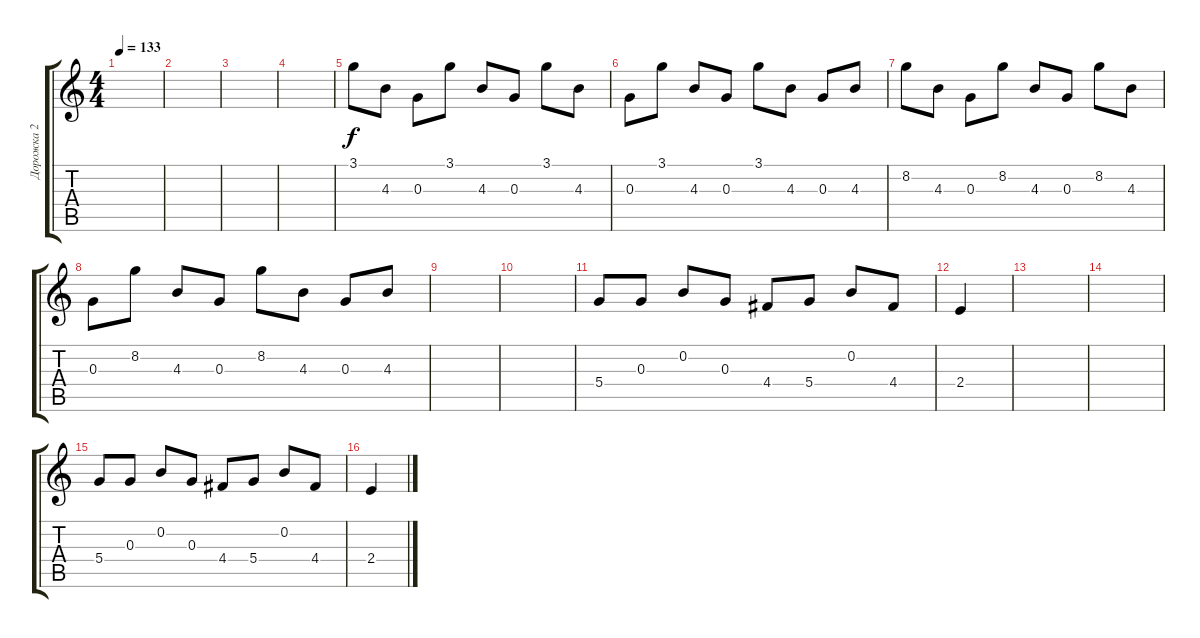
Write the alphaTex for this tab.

\track ("Дорожка 2" "Дорожка 2") {instrument distortionguitar}
\staff {score tabs}
\tuning (E4 B3 G3 D3 A2 E2) {hide}
\ts (4 4)
\tempo 133
\clef g2
\ks c
|
|
|
|
3.1.8 4.3.8 0.3.8 3.1.8 4.3.8 0.3.8 3.1.8 4.3.8 |
0.3.8 3.1.8 4.3.8 0.3.8 3.1.8 4.3.8 0.3.8 4.3.8 |
8.2.8 4.3.8 0.3.8 8.2.8 4.3.8 0.3.8 8.2.8 4.3.8 |
0.3.8 8.2.8 4.3.8 0.3.8 8.2.8 4.3.8 0.3.8 4.3.8 |
|
|
5.4.8 0.3.8 0.2.8 0.3.8 4.4.8 5.4.8 0.2.8 4.4.8 |
2.4.4 |
|
|
5.4.8 0.3.8 0.2.8 0.3.8 4.4.8 5.4.8 0.2.8 4.4.8 |
2.4.4
